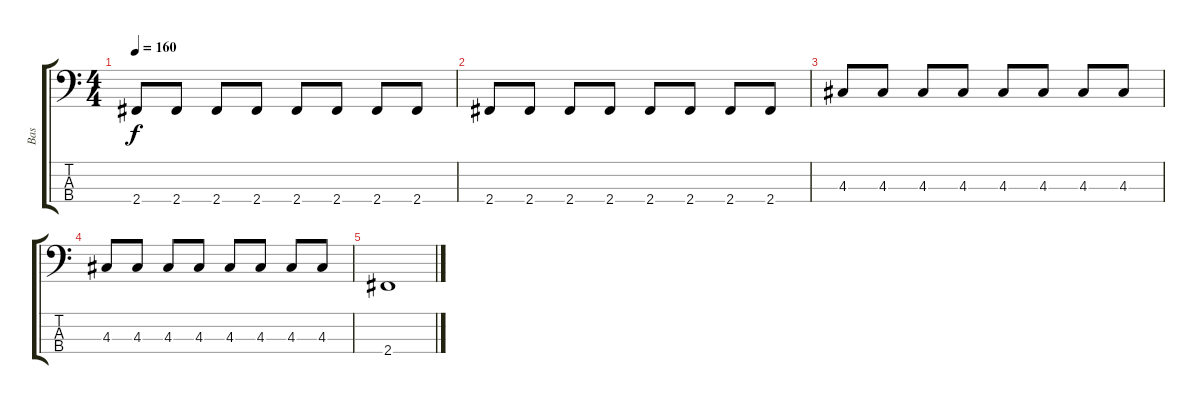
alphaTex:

\track ("Bas" "Bas") {instrument electricbasspick}
\staff {score tabs}
\tuning (G2 D2 A1 E1) {hide}
\ts (4 4)
\tempo 160
\clef f4
\ks c
2.4.8{dy f} 2.4.8 2.4.8 2.4.8 2.4.8 2.4.8 2.4.8 2.4.8 |
2.4.8 2.4.8 2.4.8 2.4.8 2.4.8 2.4.8 2.4.8 2.4.8 |
4.3.8 4.3.8 4.3.8 4.3.8 4.3.8 4.3.8 4.3.8 4.3.8 |
4.3.8 4.3.8 4.3.8 4.3.8 4.3.8 4.3.8 4.3.8 4.3.8 |
2.4.1
